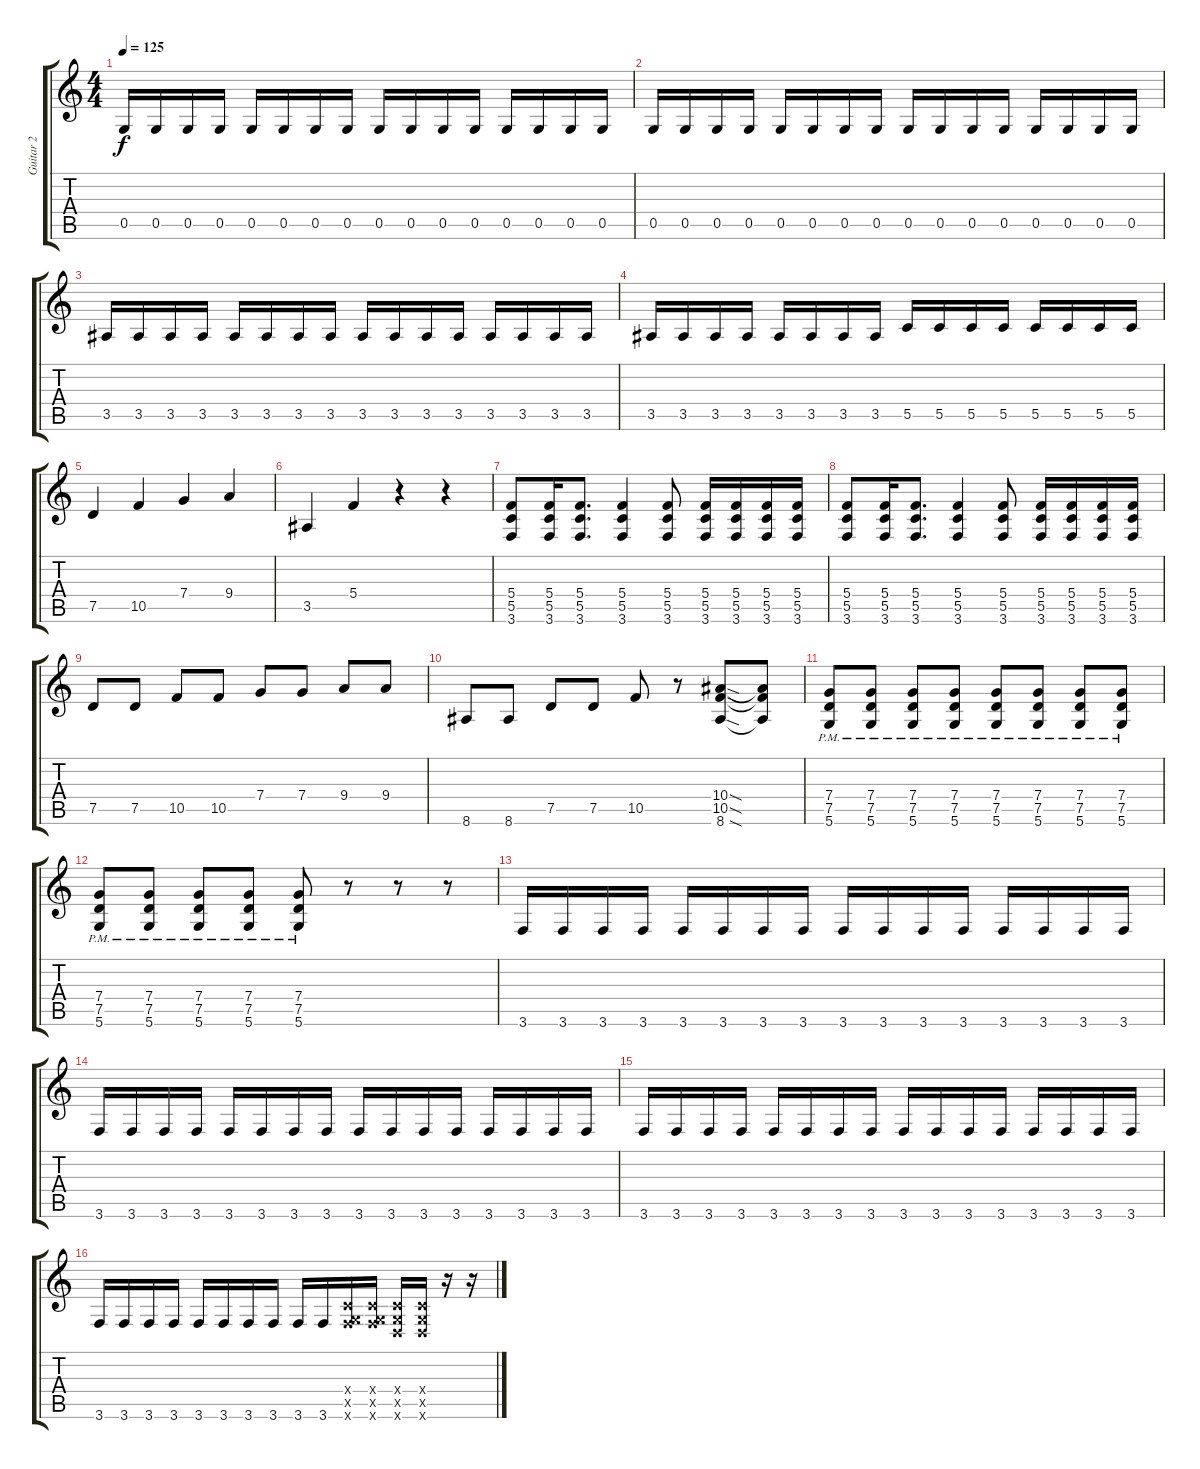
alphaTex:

\track ("Guitar 2" "Guitar 2") {instrument distortionguitar}
\staff {score tabs}
\tuning (D4 A3 F3 C3 G2 D2) {hide}
\ts (4 4)
\tempo 125
\clef g2
\ks c
0.5.16{dy f} 0.5.16 0.5.16 0.5.16 0.5.16 0.5.16 0.5.16 0.5.16 0.5.16 0.5.16 0.5.16 0.5.16 0.5.16 0.5.16 0.5.16 0.5.16 |
0.5.16 0.5.16 0.5.16 0.5.16 0.5.16 0.5.16 0.5.16 0.5.16 0.5.16 0.5.16 0.5.16 0.5.16 0.5.16 0.5.16 0.5.16 0.5.16 |
3.5.16 3.5.16 3.5.16 3.5.16 3.5.16 3.5.16 3.5.16 3.5.16 3.5.16 3.5.16 3.5.16 3.5.16 3.5.16 3.5.16 3.5.16 3.5.16 |
3.5.16 3.5.16 3.5.16 3.5.16 3.5.16 3.5.16 3.5.16 3.5.16 5.5.16 5.5.16 5.5.16 5.5.16 5.5.16 5.5.16 5.5.16 5.5.16 |
7.5.4 10.5.4 7.4.4 9.4.4 |
3.5.4 5.4.4 r.4 r.4 |
(5.4 5.5 3.6).8 (5.4 5.5 3.6).16 (5.4 5.5 3.6).8{d} (5.4 5.5 3.6).4 (5.4 5.5 3.6).8 (5.4 5.5 3.6).16 (5.4 5.5 3.6).16 (5.4 5.5 3.6).16 (5.4 5.5 3.6).16 |
(5.4 5.5 3.6).8 (5.4 5.5 3.6).16 (5.4 5.5 3.6).8{d} (5.4 5.5 3.6).4 (5.4 5.5 3.6).8 (5.4 5.5 3.6).16 (5.4 5.5 3.6).16 (5.4 5.5 3.6).16 (5.4 5.5 3.6).16 |
7.5.8 7.5.8 10.5.8 10.5.8 7.4.8 7.4.8 9.4.8 9.4.8 |
8.6.8 8.6.8 7.5.8 7.5.8 10.5.8 r.8 (10.4{sod} 10.5{sod} 8.6{sod}).8 (10.4{t} 10.5{t} 8.6{t}).8 |
(7.4{pm} 7.5{pm} 5.6{pm}).8 (7.4{pm} 7.5{pm} 5.6{pm}).8 (7.4{pm} 7.5{pm} 5.6{pm}).8 (7.4{pm} 7.5{pm} 5.6{pm}).8 (7.4{pm} 7.5{pm} 5.6{pm}).8 (7.4{pm} 7.5{pm} 5.6{pm}).8 (7.4{pm} 7.5{pm} 5.6{pm}).8 (7.4{pm} 7.5{pm} 5.6{pm}).8 |
(7.4{pm} 7.5{pm} 5.6{pm}).8 (7.4{pm} 7.5{pm} 5.6{pm}).8 (7.4{pm} 7.5{pm} 5.6{pm}).8 (7.4{pm} 7.5{pm} 5.6{pm}).8 (7.4{pm} 7.5{pm} 5.6{pm}).8 r.8 r.8 r.8 |
3.6.16 3.6.16 3.6.16 3.6.16 3.6.16 3.6.16 3.6.16 3.6.16 3.6.16 3.6.16 3.6.16 3.6.16 3.6.16 3.6.16 3.6.16 3.6.16 |
3.6.16 3.6.16 3.6.16 3.6.16 3.6.16 3.6.16 3.6.16 3.6.16 3.6.16 3.6.16 3.6.16 3.6.16 3.6.16 3.6.16 3.6.16 3.6.16 |
3.6.16 3.6.16 3.6.16 3.6.16 3.6.16 3.6.16 3.6.16 3.6.16 3.6.16 3.6.16 3.6.16 3.6.16 3.6.16 3.6.16 3.6.16 3.6.16 |
3.6.16 3.6.16 3.6.16 3.6.16 3.6.16 3.6.16 3.6.16 3.6.16 3.6.16 3.6.16 (0.4{x} 0.5{x} 3.6{x}).16 (0.4{x} 0.5{x} 3.6{x}).16 (0.4{x} 0.5{x} 0.6{x}).16 (0.4{x} 0.5{x} 0.6{x}).16 r.16 r.16
